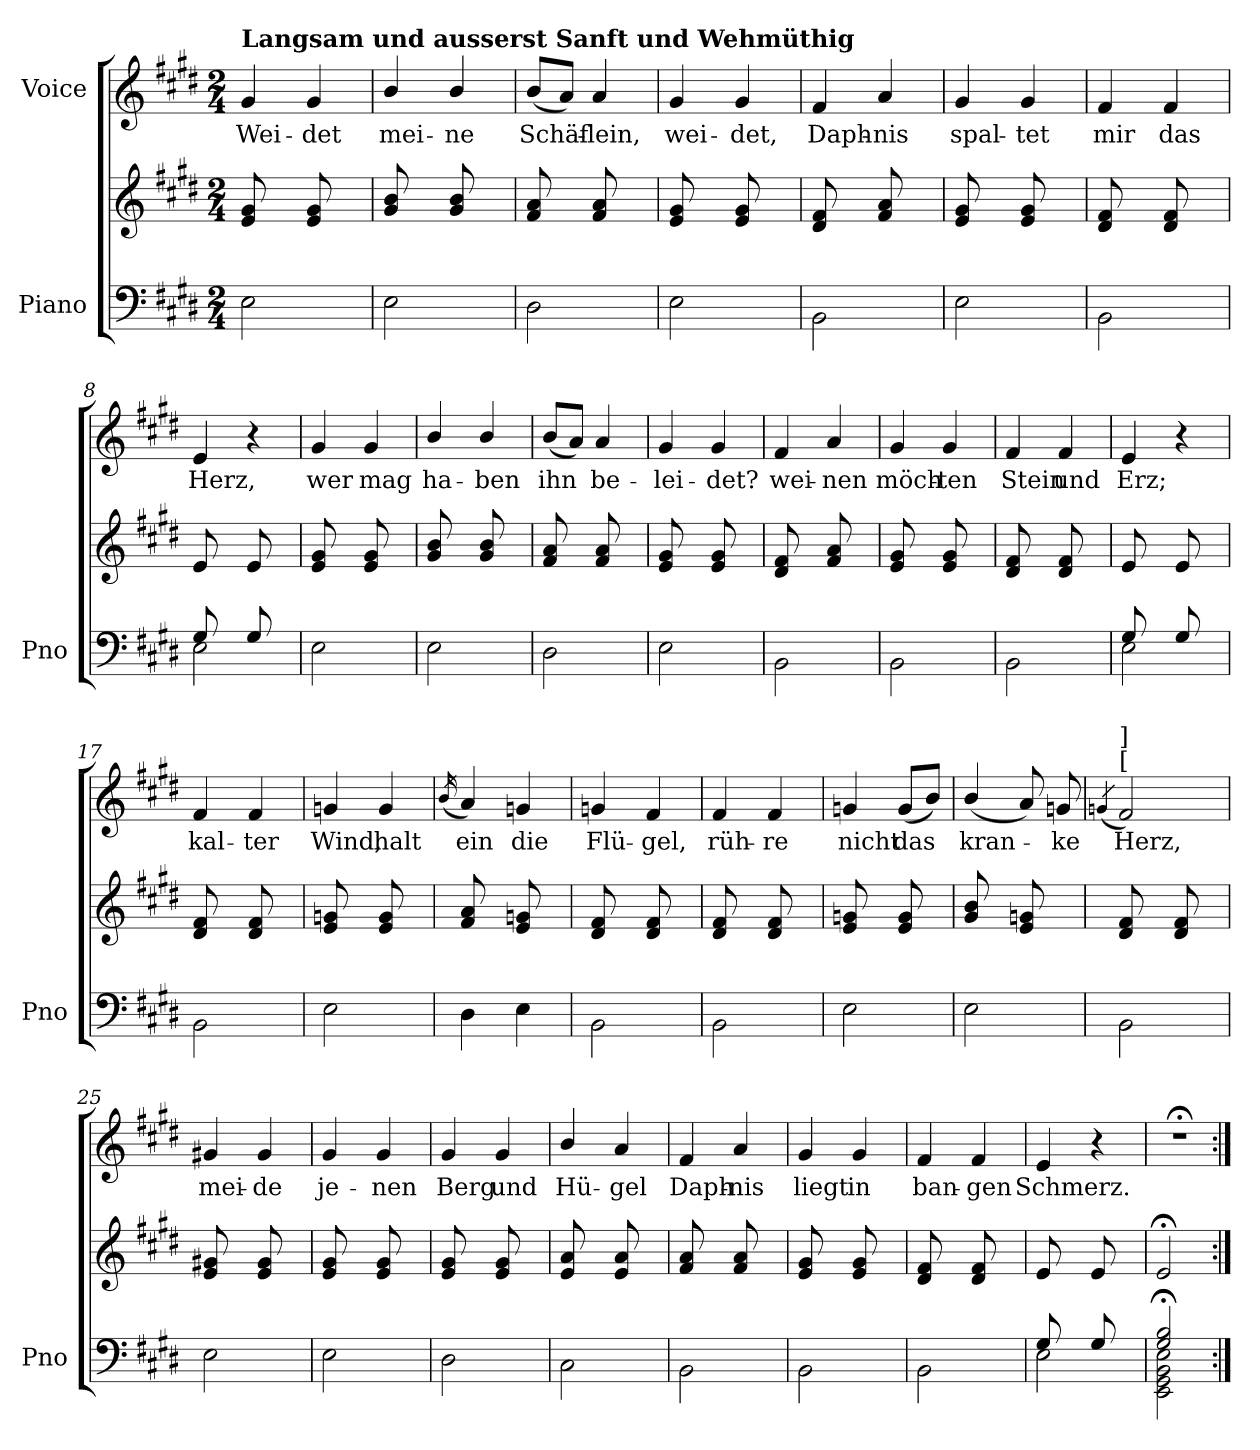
**kern	**kern	**kern	**text
*part2	*part2	*part1	*part1
*staff3	*staff2	*staff1	*staff1
*I"Piano	*	*I"Voice	*
*I'Pno	*	*	*
*clefF4	*clefG2	*clefG2	*
*k[f#c#g#d#]	*k[f#c#g#d#]	*k[f#c#g#d#]	*
*M2/4	*M2/4	*M2/4	*
=1	=1	=1	=1
*^	*	*	*
!	!	!	!LO:TX:a:B:t=Langsam und ausserst Sanft und Wehmüthig	!
!	!	!	!	!LO:LY:b
8ryy	2E\	8e/ 8g#/L	4g#/	Wei-
8B/	.	8ryy	.	.
!	!	!	!	!LO:LY:b
8ryy	.	8e/ 8g#/	4g#/	-det
8B/J	.	8ryy	.	.
=2	=2	=2	=2	=2
!	!	!	!	!LO:LY:b
8ryy	2E\	8g#/ 8b/L	4b/	mei-
8B/	.	8ryy	.	.
!	!	!	!	!LO:LY:b
8ryy	.	8g#/ 8b/	4b/	-ne
8B/J	.	8ryy	.	.
=3	=3	=3	=3	=3
!	!	!	!	!LO:LY:b
8ryy	2D#\	8f#/ 8a/L	(<8b/L	Schäf-
8B/	.	8ryy	8a/J)	.
!	!	!	!	!LO:LY:b
8ryy	.	8f#/ 8a/	4a/	-lein,
8B/J	.	8ryy	.	.
=4	=4	=4	=4	=4
!	!	!	!	!LO:LY:b
8ryy	2E\	8e/ 8g#/L	4g#/	wei-
8B/	.	8ryy	.	.
!	!	!	!	!LO:LY:b
8ryy	.	8e/ 8g#/	4g#/	-det,
8B/J	.	8ryy	.	.
!!LO:LB:g=z
=5	=5	=5	=5	=5
!	!	!	!	!LO:LY:b
8ryy	2BB\	8d#/ 8f#/L	4f#/	Daph-
8B/	.	8ryy	.	.
!	!	!	!	!LO:LY:b
8ryy	.	8f#/ 8a/	4a/	-nis
8B/J	.	8ryy	.	.
=6	=6	=6	=6	=6
!	!	!	!	!LO:LY:b
8ryy	2E\	8e/ 8g#/L	4g#/	spal-
8B/	.	8ryy	.	.
!	!	!	!	!LO:LY:b
8ryy	.	8e/ 8g#/	4g#/	-tet
8B/J	.	8ryy	.	.
=7	=7	=7	=7	=7
!	!	!	!	!LO:LY:b
8ryy	2BB\	8d#/ 8f#/L	4f#/	mir
8B/	.	8ryy	.	.
!	!	!	!	!LO:LY:b
8ryy	.	8d#/ 8f#/	4f#/	das
8B/J	.	8ryy	.	.
=8	=8	=8	=8	=8
*	*^	*	*	*
!	!	!	!	!	!LO:LY:b
8ryy	2E\	8G#/	8e/L	4e/	Herz,
8B/	.	8ryy	8ryy	.	.
8ryy	.	8G#/	8e/	4r	.
8B/J	.	8ryy	8ryy	.	.
!!LO:LB:g=z
=9	=9	=9	=9	=9	=9
!	!	!	!	!	!LO:LY:b
*	*v	*v	*	*	*
8ryy	2E\	8e/ 8g#/L	4g#/	wer
8B/	.	8ryy	.	.
!	!	!	!	!LO:LY:b
8ryy	.	8e/ 8g#/	4g#/	mag
8B/J	.	8ryy	.	.
=10	=10	=10	=10	=10
!	!	!	!	!LO:LY:b
8ryy	2E\	8g#/ 8b/L	4b/	ha-
8B/	.	8ryy	.	.
!	!	!	!	!LO:LY:b
8ryy	.	8g#/ 8b/	4b/	-ben
8B/J	.	8ryy	.	.
=11	=11	=11	=11	=11
!	!	!	!	!LO:LY:b
8ryy	2D#\	8f#/ 8a/L	(<8b/L	ihn
8B/	.	8ryy	8a/J)	.
!	!	!	!	!LO:LY:b
8ryy	.	8f#/ 8a/	4a/	be-
8B/J	.	8ryy	.	.
=12	=12	=12	=12	=12
!	!	!	!	!LO:LY:b
8ryy	2E\	8e/ 8g#/L	4g#/	-lei-
8B/	.	8ryy	.	.
!	!	!	!	!LO:LY:b
8ryy	.	8e/ 8g#/	4g#/	-det?
8B/J	.	8ryy	.	.
!!LO:LB:g=z
=13	=13	=13	=13	=13
!	!	!	!	!LO:LY:b
8ryy	2BB\	8d#/ 8f#/L	4f#/	wei-
8B/	.	8ryy	.	.
!	!	!	!	!LO:LY:b
8ryy	.	8f#/ 8a/	4a/	-nen
8B/J	.	8ryy	.	.
=14	=14	=14	=14	=14
!	!	!	!	!LO:LY:b
8ryy	2BB\	8e/ 8g#/L	4g#/	möch-
8B/	.	8ryy	.	.
!	!	!	!	!LO:LY:b
8ryy	.	8e/ 8g#/	4g#/	-ten
8B/J	.	8ryy	.	.
=15	=15	=15	=15	=15
!	!	!	!	!LO:LY:b
8ryy	2BB\	8d#/ 8f#/L	4f#/	Stein
8B/	.	8ryy	.	.
!	!	!	!	!LO:LY:b
8ryy	.	8d#/ 8f#/	4f#/	und
8B/J	.	8ryy	.	.
=16	=16	=16	=16	=16
*	*^	*	*	*
!	!	!	!	!	!LO:LY:b
8ryy	2E\	8G#/	8e/L	4e/	Erz;
8B/	.	8ryy	8ryy	.	.
8ryy	.	8G#/	8e/	4r	.
8B/J	.	8ryy	8ryy	.	.
!!LO:PB:g=z
=17	=17	=17	=17	=17	=17
!	!	!	!	!	!LO:LY:b
*	*v	*v	*	*	*
8ryy	2BB\	8d#/ 8f#/L	4f#/	kal-
8B/	.	8ryy	.	.
!	!	!	!	!LO:LY:b
8ryy	.	8d#/ 8f#/	4f#/	-ter
8B/J	.	8ryy	.	.
=18	=18	=18	=18	=18
!	!	!	!	!LO:LY:b
8ryy	2E\	8e/ 8gn/L	4gn/	Wind,
8B/	.	8ryy	.	.
!	!	!	!	!LO:LY:b
8ryy	.	8e/ 8g/	4g/	halt
8B/J	.	8ryy	.	.
=19	=19	=19	=19	=19
.	.	.	(<16qb/	.
!	!	!	!	!LO:LY:b
8ryy	4D#\	8f#/ 8a/L	4a/)	ein
8B/	.	8ryy	.	.
!	!	!	!	!LO:LY:b
8ryy	4E\	8e/ 8gn/	4gn/	die
8B/J	.	8ryy	.	.
=20	=20	=20	=20	=20
!	!	!	!	!LO:LY:b
8ryy	2BB\	8d#/ 8f#/L	4gn/	Flü-
8B/	.	8ryy	.	.
!	!	!	!	!LO:LY:b
8ryy	.	8d#/ 8f#/	4f#/	-gel,
8B/J	.	8ryy	.	.
!!LO:LB:g=z
=21	=21	=21	=21	=21
!	!	!	!	!LO:LY:b
8ryy	2BB\	8d#/ 8f#/L	4f#/	rüh-
8B/	.	8ryy	.	.
!	!	!	!	!LO:LY:b
8ryy	.	8d#/ 8f#/	4f#/	-re
8B/J	.	8ryy	.	.
=22	=22	=22	=22	=22
!	!	!	!	!LO:LY:b
8ryy	2E\	8e/ 8gn/L	4gn/	nicht
8B/	.	8ryy	.	.
!	!	!	!	!LO:LY:b
8ryy	.	8e/ 8g/	(<8g/L	das
8B/J	.	8ryy	8b/J)	.
=23	=23	=23	=23	=23
!	!	!	!	!LO:LY:b
8ryy	2E\	8g#/ 8b/L	(<4b/	kran-
8B/	.	8ryy	.	.
8ryy	.	8e/ 8gn/	8a/)	.
!	!	!	!	!LO:LY:b
8B/J	.	8ryy	8gn/	-ke
=24	=24	=24	=24	=24
.	.	.	(<4qgn/	.
!	!	!	!LO:TX:a:t=[	!
!	!	!	!LO:TX:a:t=]	!
!	!	!	!	!LO:LY:b
8ryy	2BB\	8d#/ 8f#/L	2f#/)	Herz,
8B/	.	8ryy	.	.
8ryy	.	8d#/ 8f#/	.	.
8B/J	.	8ryy	.	.
!!LO:LB:g=z
=25	=25	=25	=25	=25
!	!	!	!	!LO:LY:b
8ryy	2E\	8e/ 8g#X/L	4g#X/	mei-
8B/	.	8ryy	.	.
!	!	!	!	!LO:LY:b
8ryy	.	8e/ 8g#/	4g#/	-de
8B/J	.	8ryy	.	.
=26	=26	=26	=26	=26
!	!	!	!	!LO:LY:b
8ryy	2E\	8e/ 8g#/L	4g#/	je-
8B/	.	8ryy	.	.
!	!	!	!	!LO:LY:b
8ryy	.	8e/ 8g#/	4g#/	-nen
8B/J	.	8ryy	.	.
=27	=27	=27	=27	=27
!	!	!	!	!LO:LY:b
8ryy	2D#\	8e/ 8g#/L	4g#/	Berg
8B/	.	8ryy	.	.
!	!	!	!	!LO:LY:b
8ryy	.	8e/ 8g#/	4g#/	und
8B/J	.	8ryy	.	.
=28	=28	=28	=28	=28
!	!	!	!	!LO:LY:b
8ryy	2C#\	8e/ 8a/L	4b/	Hü-
8A/	.	8ryy	.	.
!	!	!	!	!LO:LY:b
8ryy	.	8e/ 8a/	4a/	-gel
8A/J	.	8ryy	.	.
!!LO:LB:g=z
=29	=29	=29	=29	=29
!	!	!	!	!LO:LY:b
8ryy	2BB\	8f#/ 8a/L	4f#/	Daph-
8B/	.	8ryy	.	.
!	!	!	!	!LO:LY:b
8ryy	.	8f#/ 8a/	4a/	-nis
8B/J	.	8ryy	.	.
=30	=30	=30	=30	=30
!	!	!	!	!LO:LY:b
8ryy	2BB\	8e/ 8g#/L	4g#/	liegt
8B/	.	8ryy	.	.
!	!	!	!	!LO:LY:b
8ryy	.	8e/ 8g#/	4g#/	in
8B/J	.	8ryy	.	.
=31	=31	=31	=31	=31
!	!	!	!	!LO:LY:b
8ryy	2BB\	8d#/ 8f#/L	4f#/	ban-
8B/	.	8ryy	.	.
!	!	!	!	!LO:LY:b
8ryy	.	8d#/ 8f#/	4f#/	-gen
8B/J	.	8ryy	.	.
=32	=32	=32	=32	=32
*	*^	*	*	*
!	!	!	!	!	!LO:LY:b
8ryy	2E\	8G#/	8e/L	4e/	Schmerz.
8B/	.	8ryy	8ryy	.	.
8ryy	.	8G#/	8e/	4r	.
8B/J	.	8ryy	8ryy	.	.
*	*v	*v	*	*	*
=33	=33	=33	=33	=33
2EE\;< 2GG#\;< 2BB\;< 2E\;<	2G#/ 2B/	2e;</	2r;<	.
*v	*v	*	*	*
=:|!	=:|!	=:|!	=:|!
*-	*-	*-	*-
